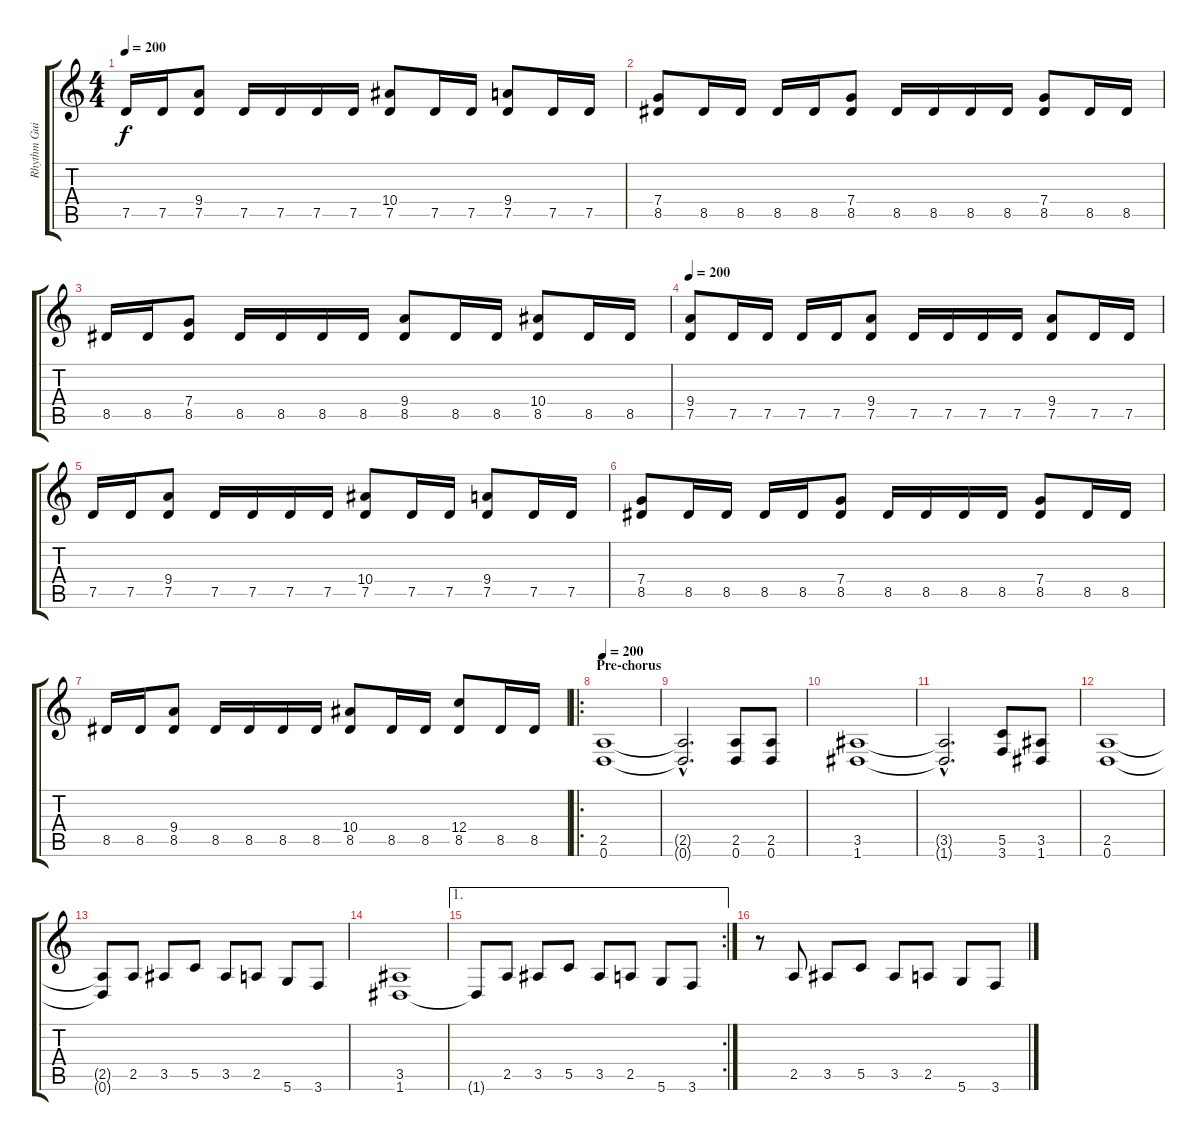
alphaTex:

\track ("Rhythm Guitar" "Rhythm Gui") {instrument distortionguitar}
\staff {score tabs}
\tuning (D4 A3 F3 C3 G2 D2) {hide}
\ts (4 4)
\tempo 200
\clef g2
\ks c
7.5.16{dy f} 7.5.16 (9.4 7.5).8 7.5.16 7.5.16 7.5.16 7.5.16 (10.4 7.5).8 7.5.16 7.5.16 (9.4 7.5).8 7.5.16 7.5.16 |
(7.4 8.5).8 8.5.16 8.5.16 8.5.16 8.5.16 (7.4 8.5).8 8.5.16 8.5.16 8.5.16 8.5.16 (7.4 8.5).8 8.5.16 8.5.16 |
8.5.16 8.5.16 (7.4 8.5).8 8.5.16 8.5.16 8.5.16 8.5.16 (9.4 8.5).8 8.5.16 8.5.16 (10.4 8.5).8 8.5.16 8.5.16 |
\tempo 200
(9.4 7.5).8 7.5.16 7.5.16 7.5.16 7.5.16 (9.4 7.5).8 7.5.16 7.5.16 7.5.16 7.5.16 (9.4 7.5).8 7.5.16 7.5.16 |
7.5.16 7.5.16 (9.4 7.5).8 7.5.16 7.5.16 7.5.16 7.5.16 (10.4 7.5).8 7.5.16 7.5.16 (9.4 7.5).8 7.5.16 7.5.16 |
(7.4 8.5).8 8.5.16 8.5.16 8.5.16 8.5.16 (7.4 8.5).8 8.5.16 8.5.16 8.5.16 8.5.16 (7.4 8.5).8 8.5.16 8.5.16 |
8.5.16 8.5.16 (9.4 8.5).8 8.5.16 8.5.16 8.5.16 8.5.16 (10.4 8.5).8 8.5.16 8.5.16 (12.4 8.5).8 8.5.16 8.5.16 |
\ro
\section ("" "Pre-chorus")
\tempo 200
(2.5 0.6).1 |
(2.5{hac t} 0.6{hac t}).2{d} (2.5 0.6).8 (2.5 0.6).8 |
(3.5 1.6).1 |
(3.5{hac t} 1.6{hac t}).2{d} (5.5 3.6).8 (3.5 1.6).8 |
(2.5 0.6).1 |
(2.5{t} 0.6{t}).8 2.5.8 3.5.8 5.5.8 3.5.8 2.5.8 5.6.8 3.6.8 |
(3.5 1.6).1 |
\ae 1
\rc 2
1.6{t}.8 2.5.8 3.5.8 5.5.8 3.5.8 2.5.8 5.6.8 3.6.8 |
r.8 2.5.8 3.5.8 5.5.8 3.5.8 2.5.8 5.6.8 3.6.8
